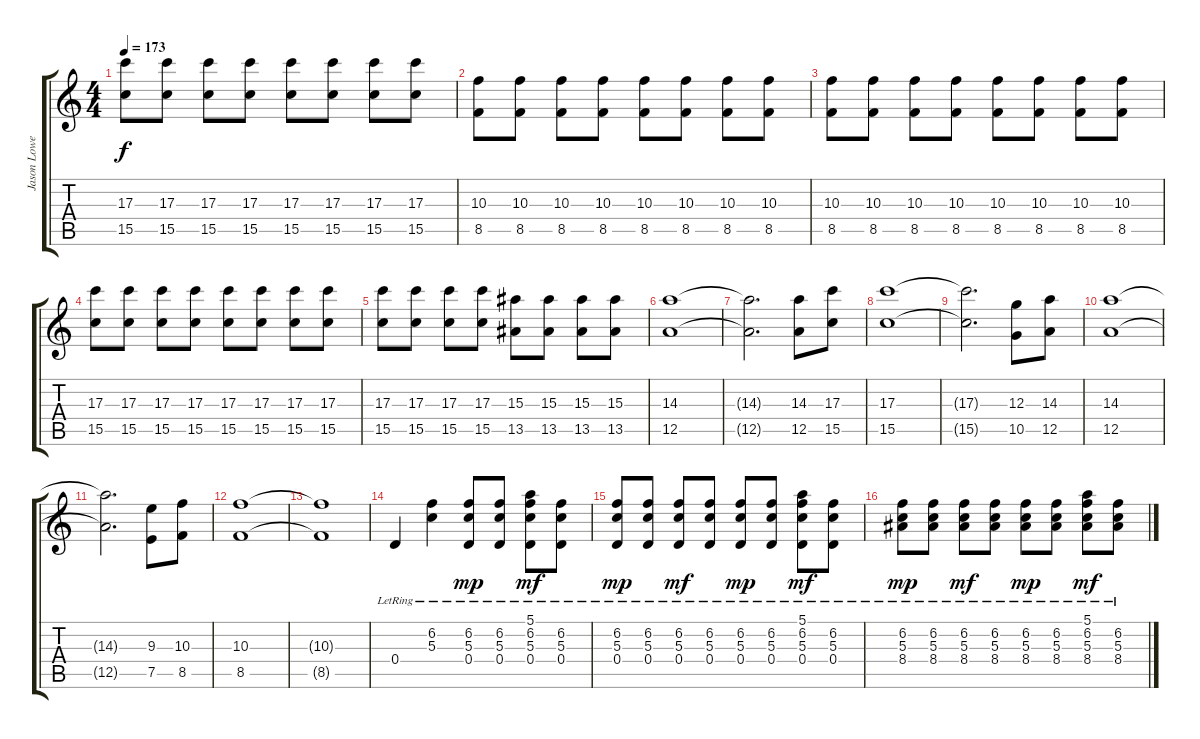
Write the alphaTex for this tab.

\track ("Jason Lowery" "Jason Lowe") {instrument distortionguitar}
\staff {score tabs}
\tuning (E4 B3 G3 D3 A2 D2) {hide}
\ts (4 4)
\tempo 173
\clef g2
\ks c
(17.3 15.5).8{dy f} (17.3 15.5).8 (17.3 15.5).8 (17.3 15.5).8 (17.3 15.5).8 (17.3 15.5).8 (17.3 15.5).8 (17.3 15.5).8 |
(10.3 8.5).8 (10.3 8.5).8 (10.3 8.5).8 (10.3 8.5).8 (10.3 8.5).8 (10.3 8.5).8 (10.3 8.5).8 (10.3 8.5).8 |
(10.3 8.5).8 (10.3 8.5).8 (10.3 8.5).8 (10.3 8.5).8 (10.3 8.5).8 (10.3 8.5).8 (10.3 8.5).8 (10.3 8.5).8 |
(17.3 15.5).8 (17.3 15.5).8 (17.3 15.5).8 (17.3 15.5).8 (17.3 15.5).8 (17.3 15.5).8 (17.3 15.5).8 (17.3 15.5).8 |
(17.3 15.5).8 (17.3 15.5).8 (17.3 15.5).8 (17.3 15.5).8 (15.3 13.5).8 (15.3 13.5).8 (15.3 13.5).8 (15.3 13.5).8 |
(14.3 12.5).1 |
(14.3{t} 12.5{t}).2{d} (14.3 12.5).8 (17.3 15.5).8 |
(17.3 15.5).1 |
(17.3{t} 15.5{t}).2{d} (12.3 10.5).8 (14.3 12.5).8 |
(14.3 12.5).1 |
(14.3{t} 12.5{t}).2{d} (9.3 7.5).8 (10.3 8.5).8 |
(10.3 8.5).1 |
(10.3{t} 8.5{t}).1 |
0.4{lr}.4{volume 10 instrument electricguitarjazz} (6.2{lr} 5.3{lr}).4 (6.2{lr} 5.3{lr} 0.4{lr}).8{dy mp} (6.2{lr} 5.3{lr} 0.4{lr}).8 (5.1{lr} 6.2{lr} 5.3{lr} 0.4{lr}).8{dy mf} (6.2{lr} 5.3{lr} 0.4{lr}).8 |
(6.2{lr} 5.3{lr} 0.4{lr}).8{dy mp} (6.2{lr} 5.3{lr} 0.4{lr}).8 (6.2{lr} 5.3{lr} 0.4{lr}).8{dy mf} (6.2{lr} 5.3{lr} 0.4{lr}).8 (6.2{lr} 5.3{lr} 0.4{lr}).8{dy mp} (6.2{lr} 5.3{lr} 0.4{lr}).8 (5.1{lr} 6.2{lr} 5.3{lr} 0.4{lr}).8{dy mf} (6.2{lr} 5.3{lr} 0.4{lr}).8 |
(6.2{lr} 5.3{lr} 8.4{lr}).8{dy mp} (6.2{lr} 5.3{lr} 8.4{lr}).8 (6.2{lr} 5.3{lr} 8.4{lr}).8{dy mf} (6.2{lr} 5.3{lr} 8.4{lr}).8 (6.2{lr} 5.3{lr} 8.4{lr}).8{dy mp} (6.2{lr} 5.3{lr} 8.4{lr}).8 (5.1{lr} 6.2{lr} 5.3{lr} 8.4{lr}).8{dy mf} (6.2{lr} 5.3{lr} 8.4{lr}).8
